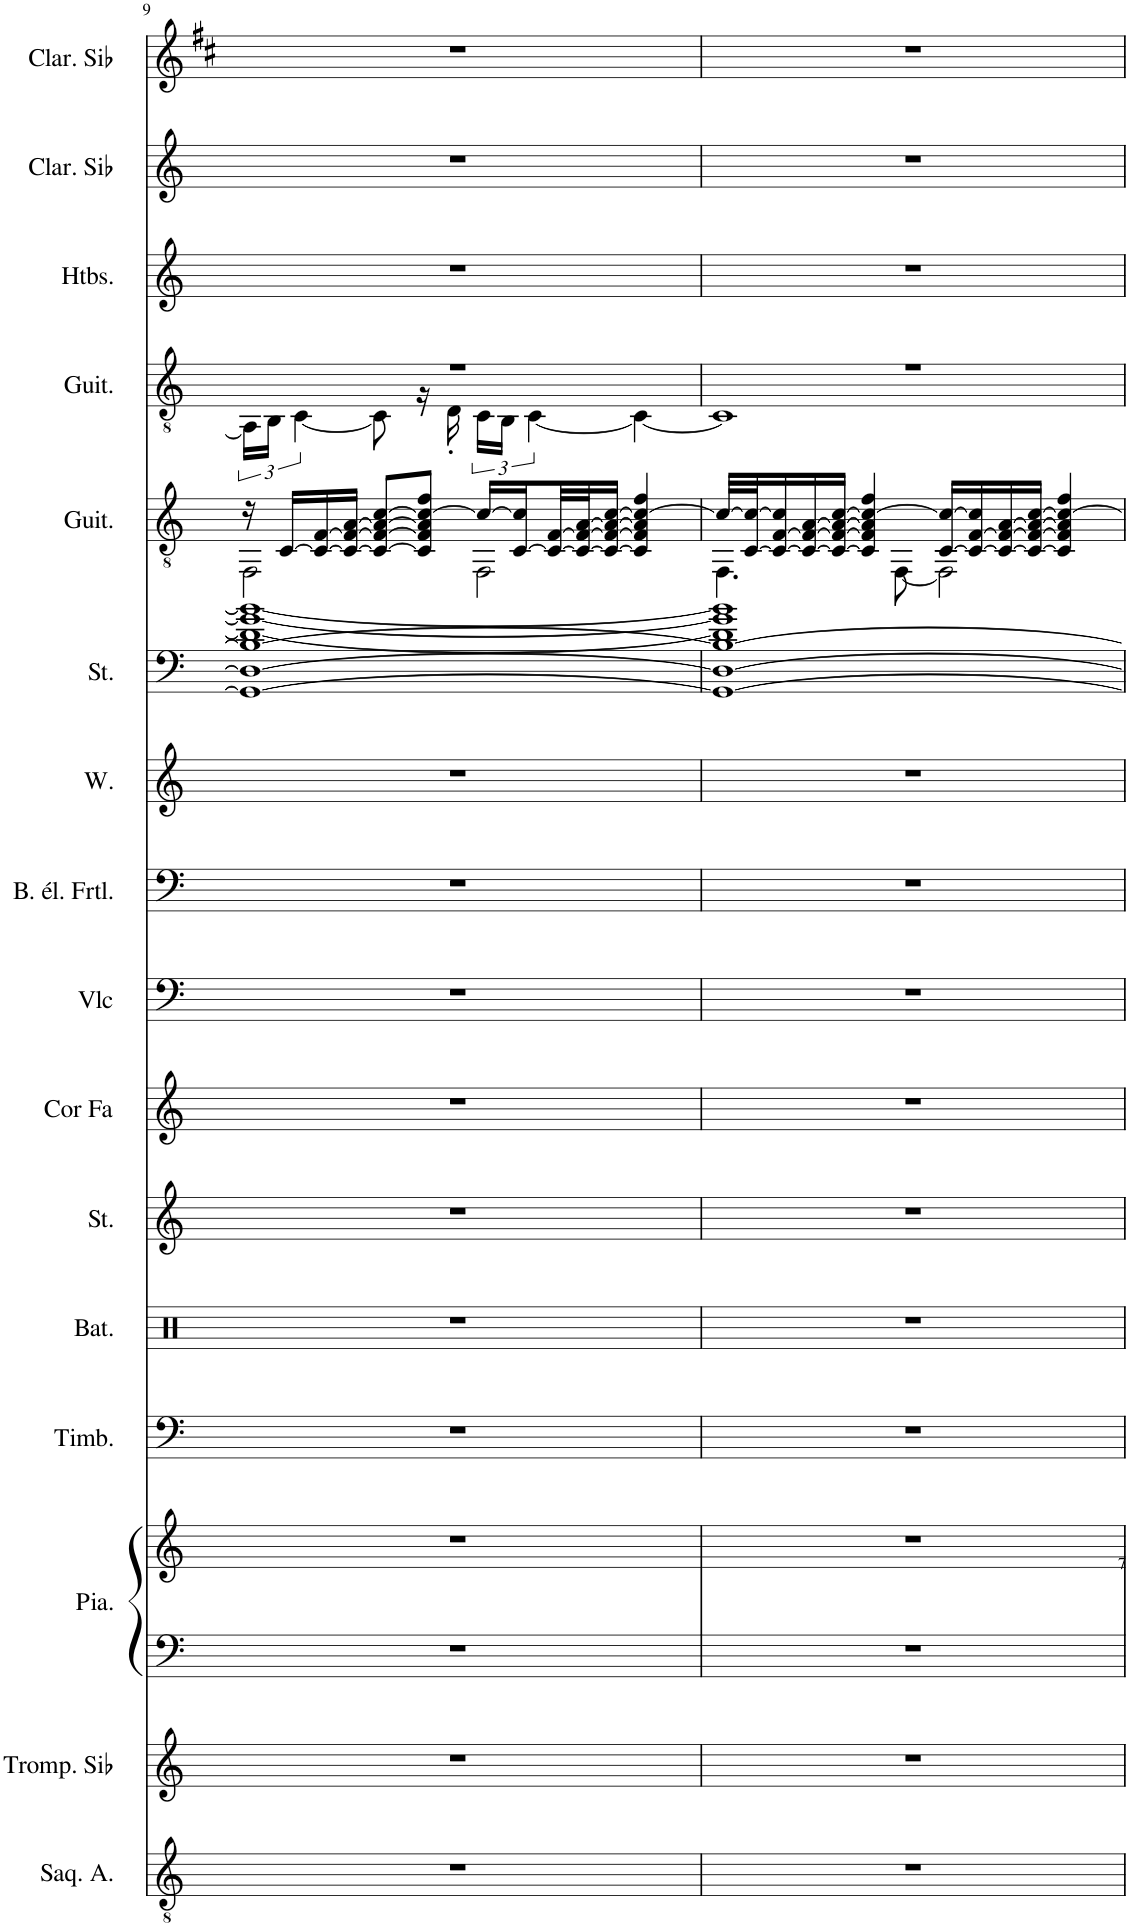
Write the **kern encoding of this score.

**kern	**kern	**kern	**kern	**kern	**kern	**kern	**kern	**kern	**kern	**kern	**kern	**kern	**kern	**kern	**kern	**kern
*part16	*part15	*part14	*part14	*part13	*part12	*part11	*part10	*part9	*part8	*part7	*part6	*part5	*part4	*part3	*part2	*part1
*staff17	*staff16	*staff15	*staff14	*staff13	*staff12	*staff11	*staff10	*staff9	*staff8	*staff7	*staff6	*staff5	*staff4	*staff3	*staff2	*staff1
*I"Saqueboute Alto, Trombone	*I"Trompette en Sib, Trumpet	*I"Piano, Acoustic Grand Piano	*	*I"Timbales, Timpani Ensemble	*I"Batterie	*I"Cordes, String Ensemble 2	*I"Cor en Fa, French Horn	*I"Violoncelle, Cello	*I"Basse électrique fretless, Fretless Bass	*I"Femmes, Choir Aahs	*I"Cordes, String Ensemble 2	*I"Guitare classique, Acoustic Guitar (nylon)	*I"Guitare classique, Acoustic Guitar (nylon)	*I"Hautbois, Oboe	*I"Clarinette en Sib, Clarinet Pipe	*I"Clarinette en Sib
*I'Saq. A.	*I'Tromp. Sib	*I'Pia.	*	*I'Timb.	*I'Bat.	*I'St.	*I'Cor Fa	*I'Vlc	*I'B. él. Frtl.	*	*I'St.	*I'Guit.	*I'Guit.	*I'Htbs.	*I'Clar. Sib	*I'Clar. Sib
!!LO:PB:g=z
*clefGv2	*clefG2	*clefF4	*clefG2	*clefF4	*clefX	*clefG2	*clefG2	*clefF4	*clefF4	*clefG2	*clefF4	*clefGv2	*clefGv2	*clefG2	*clefG2	*clefG2
*	*Trd1c2	*	*	*	*	*	*Trd4c7	*	*Trd7c12	*	*	*	*	*	*Trd1c2	*Trd1c2
*k[]	*k[]	*k[]	*k[]	*k[]	*k[]	*k[]	*k[]	*k[]	*k[]	*k[]	*k[]	*k[]	*k[]	*k[]	*k[]	*k[f#c#]
*M4/4	*M4/4	*M4/4	*M4/4	*M4/4	*M4/4	*M4/4	*M4/4	*M4/4	*M4/4	*M4/4	*M4/4	*M4/4	*M4/4	*M4/4	*M4/4	*M4/4
=9	=9	=9	=9	=9	=9	=9	=9	=9	=9	=9	=9	=9	=9	=9	=9	=9
*	*	*	*	*	*	*	*	*	*	*	*^	*^	*^	*	*	*
1r	1r	1r	1r	1r	1r	1r	1r	1r	1r	1r	1GG_ 1D_ 1B_	1d_ 1g_ 1b_	16r	2FF\	1r	24AA\LL]	1r	1r	1r
.	.	.	.	.	.	.	.	.	.	.	.	.	.	.	.	24BB\JJ	.	.	.
.	.	.	.	.	.	.	.	.	.	.	.	.	[16C/LL	.	.	.	.	.	.
.	.	.	.	.	.	.	.	.	.	.	.	.	.	.	.	[6C\	.	.	.
.	.	.	.	.	.	.	.	.	.	.	.	.	16C/_ [16F/	.	.	.	.	.	.
.	.	.	.	.	.	.	.	.	.	.	.	.	16C/_ 16F/_ [16A/JJ	.	.	.	.	.	.
.	.	.	.	.	.	.	.	.	.	.	.	.	8C/_ 8F/_ 8A/_ [8c/L	.	.	8C\]	.	.	.
.	.	.	.	.	.	.	.	.	.	.	.	.	8C/] 8F/] 8A/] 8c/_ 8f/J	.	.	16r	.	.	.
.	.	.	.	.	.	.	.	.	.	.	.	.	.	.	.	16D'\	.	.	.
.	.	.	.	.	.	.	.	.	.	.	.	.	16c/LL_	2FF\	.	24C\LL	.	.	.
.	.	.	.	.	.	.	.	.	.	.	.	.	.	.	.	24BB\JJ	.	.	.
.	.	.	.	.	.	.	.	.	.	.	.	.	[16C/ 16c/]	.	.	.	.	.	.
.	.	.	.	.	.	.	.	.	.	.	.	.	.	.	.	[6C\	.	.	.
.	.	.	.	.	.	.	.	.	.	.	.	.	32C/_ [32F/L	.	.	.	.	.	.
.	.	.	.	.	.	.	.	.	.	.	.	.	32C/_ 32F/_ [32A/J	.	.	.	.	.	.
.	.	.	.	.	.	.	.	.	.	.	.	.	16C/_ 16F/_ 16A/_ [16c/JJ	.	.	.	.	.	.
.	.	.	.	.	.	.	.	.	.	.	.	.	4C/] 4F/] 4A/] 4c/_ 4f/	.	.	4C\_	.	.	.
=10	=10	=10	=10	=10	=10	=10	=10	=10	=10	=10	=10	=10	=10	=10	=10	=10	=10	=10	=10
1r	1r	1r	1r	1r	1r	1r	1r	1r	1r	1r	1GG_ 1D_ 1B_	1d] 1g] 1b]	32c/LLL_	4.FF\	1r	1C]	1r	1r	1r
.	.	.	.	.	.	.	.	.	.	.	.	.	[32C/ 32c/_J	.	.	.	.	.	.
.	.	.	.	.	.	.	.	.	.	.	.	.	16C/_ [16F/ 16c/]	.	.	.	.	.	.
.	.	.	.	.	.	.	.	.	.	.	.	.	16C/_ 16F/_ [16A/	.	.	.	.	.	.
.	.	.	.	.	.	.	.	.	.	.	.	.	16C/_ 16F/_ 16A/_ [16c/JJ	.	.	.	.	.	.
.	.	.	.	.	.	.	.	.	.	.	.	.	4C/] 4F/] 4A/] 4c/_ 4f/	.	.	.	.	.	.
.	.	.	.	.	.	.	.	.	.	.	.	.	.	[8FF\	.	.	.	.	.
.	.	.	.	.	.	.	.	.	.	.	.	.	[16C/ 16c/_LL	2FF\]	.	.	.	.	.
.	.	.	.	.	.	.	.	.	.	.	.	.	16C/_ [16F/ 16c/]	.	.	.	.	.	.
.	.	.	.	.	.	.	.	.	.	.	.	.	16C/_ 16F/_ [16A/	.	.	.	.	.	.
.	.	.	.	.	.	.	.	.	.	.	.	.	16C/_ 16F/_ 16A/_ [16c/JJ	.	.	.	.	.	.
.	.	.	.	.	.	.	.	.	.	.	.	.	4C/] 4F/] 4A/] 4c/_ 4f/	.	.	.	.	.	.
*	*	*	*	*	*	*	*	*	*	*	*v	*v	*	*	*v	*v	*	*	*
*	*	*	*	*	*	*	*	*	*	*	*	*v	*v	*	*	*	*
=	=	=	=	=	=	=	=	=	=	=	=	=	=	=	=	=
*-	*-	*-	*-	*-	*-	*-	*-	*-	*-	*-	*-	*-	*-	*-	*-	*-
